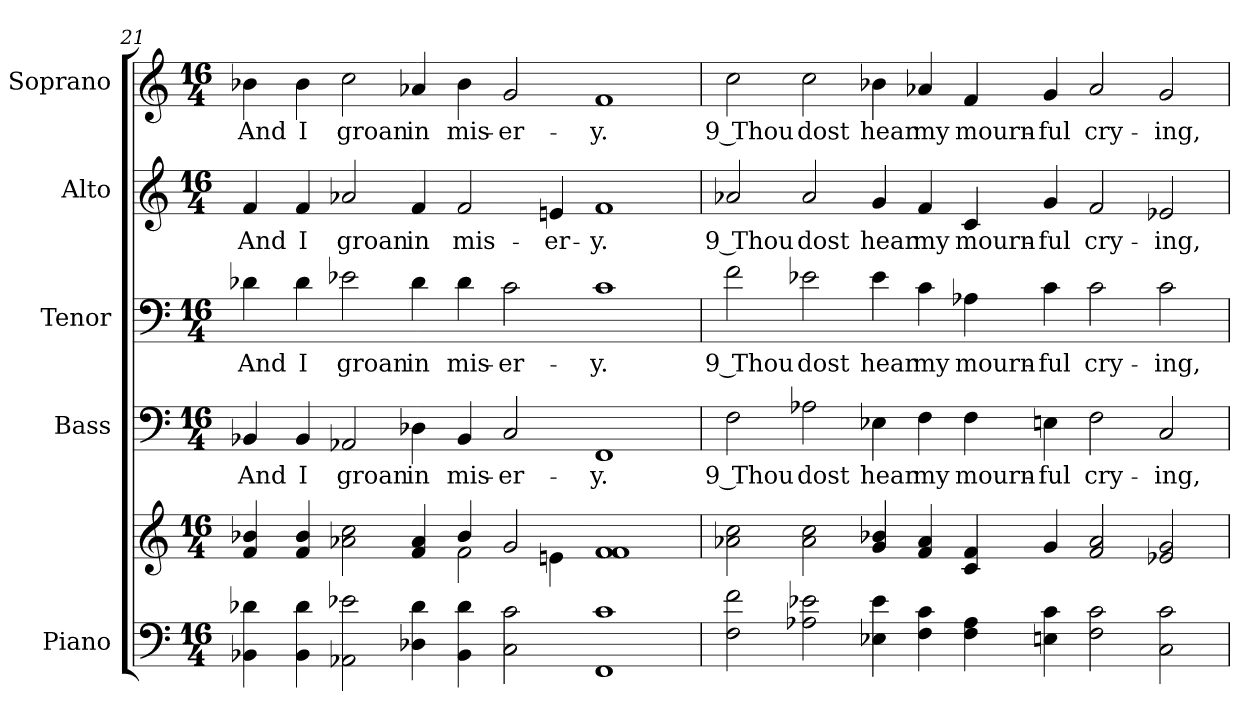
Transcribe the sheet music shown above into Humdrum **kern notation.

**kern	**kern	**kern	**text	**kern	**text	**kern	**text	**kern	**text
*part5	*part5	*part4	*part4	*part3	*part3	*part2	*part2	*part1	*part1
*staff6	*staff5	*staff4	*staff4	*staff3	*staff3	*staff2	*staff2	*staff1	*staff1
*I"Piano	*	*I"Bass	*	*I"Tenor	*	*I"Alto	*	*I"Soprano	*
*I'Pno.	*	*I'B.	*	*I'T.	*	*I'A.	*	*I'S.	*
*clefF4	*clefG2	*clefF4	*	*clefF4	*	*clefG2	*	*clefG2	*
*k[]	*k[]	*k[]	*	*k[]	*	*k[]	*	*k[]	*
*C:	*C:	*C:	*	*C:	*	*C:	*	*C:	*
*M16/4	*M16/4	*M16/4	*	*M16/4	*	*M16/4	*	*M16/4	*
=21	=21	=21	=21	=21	=21	=21	=21	=21	=21
*	*^	*	*	*	*	*	*	*	*
!	!	!	!	!LO:LY:b:color=#000000	!	!	!	!	!	!
!	!	!	!	!	!	!LO:LY:b:color=#000000	!	!	!	!
!	!	!	!	!	!	!	!	!LO:LY:b:color=#000000	!	!
!	!	!	!	!	!	!	!	!	!	!LO:LY:b:color=#000000
4BB-Xi\ 4d-Xi	4fi/ 4b-Xi	2ryy	4BB-Xi/	And	4d-Xi\	And	4fi/	And	4b-Xi\	And
!	!	!	!	!LO:LY:b:color=#000000	!	!	!	!	!	!
!	!	!	!	!	!	!LO:LY:b:color=#000000	!	!	!	!
!	!	!	!	!	!	!	!	!LO:LY:b:color=#000000	!	!
!	!	!	!	!	!	!	!	!	!	!LO:LY:b:color=#000000
4BB-i\ 4d-i	4fi/ 4b-i	.	4BB-i/	I	4d-i\	I	4fi/	I	4b-i\	I
!	!	!	!	!LO:LY:b:color=#000000	!	!	!	!	!	!
!	!	!	!	!	!	!LO:LY:b:color=#000000	!	!	!	!
!	!	!	!	!	!	!	!	!LO:LY:b:color=#000000	!	!
!	!	!	!	!	!	!	!	!	!	!LO:LY:b:color=#000000
2AA-Xi\ 2e-Xi	2a-Xi\ 2cci	2ryy	2AA-Xi/	groan	2e-Xi\	groan	2a-Xi/	groan	2cci\	groan
!	!	!	!	!LO:LY:b:color=#000000	!	!	!	!	!	!
!	!	!	!	!	!	!LO:LY:b:color=#000000	!	!	!	!
!	!	!	!	!	!	!	!	!LO:LY:b:color=#000000	!	!
!	!	!	!	!	!	!	!	!	!	!LO:LY:b:color=#000000
4D-Xi\ 4d-i	4fi/ 4a-i	4ryy	4D-Xi\	in	4d-i\	in	4fi/	in	4a-Xi/	in
!	!	!	!	!LO:LY:b:color=#000000	!	!	!	!	!	!
!	!	!	!	!	!	!LO:LY:b:color=#000000	!	!	!	!
!	!	!	!	!	!	!	!	!LO:LY:b:color=#000000	!	!
!	!	!	!	!	!	!	!	!	!	!LO:LY:b:color=#000000
4BB-i\ 4d-i	4b-i/	2fi\	4BB-i/	mis-	4d-i\	mis-	2fi/	mis-	4b-i\	mis-
!	!	!	!	!LO:LY:b:color=#000000	!	!	!	!	!	!
!	!	!	!	!	!	!LO:LY:b:color=#000000	!	!	!	!
!	!	!	!	!	!	!	!	!	!	!LO:LY:b:color=#000000
2Ci\ 2ci	2gi/	.	2Ci/	-er-	2ci\	-er-	.	.	2gi/	-er-
!	!	!	!	!	!	!	!	!LO:LY:b:color=#000000	!	!
.	.	4eni\	.	.	.	.	4eni/	-er-	.	.
!	!	!	!	!LO:LY:b:color=#000000	!	!	!	!	!	!
!	!	!	!	!	!	!LO:LY:b:color=#000000	!	!	!	!
!	!	!	!	!	!	!	!	!LO:LY:b:color=#000000	!	!
!	!	!	!	!	!	!	!	!	!	!LO:LY:b:color=#000000
1FFi 1ci	1fi 1fi	1ryy	1FFi	-y.	1ci	-y.	1fi	-y.	1fi	-y.
*	*v	*v	*	*	*	*	*	*	*	*
!!LO:PB:g=z
=22	=22	=22	=22	=22	=22	=22	=22	=22	=22
*	*^	*	*	*	*	*	*	*	*
!	!	!	!	!LO:LY:b:color=#000000	!	!	!	!	!	!
*	*v	*v	*	*	*	*	*	*	*	*
*	*^	*	*	*	*	*	*	*	*
!	!	!	!	!	!	!LO:LY:b:color=#000000	!	!	!	!
*	*v	*v	*	*	*	*	*	*	*	*
*	*^	*	*	*	*	*	*	*	*
!	!	!	!	!	!	!	!	!LO:LY:b:color=#000000	!	!
*	*v	*v	*	*	*	*	*	*	*	*
*	*^	*	*	*	*	*	*	*	*
!	!	!	!	!	!	!	!	!	!	!LO:LY:b:color=#000000
*	*v	*v	*	*	*	*	*	*	*	*
2Fi\ 2fi	2a-Xi\ 2cci	2Fi\	9 Thou	2fi\	9 Thou	2a-Xi/	9 Thou	2cci\	9 Thou
!	!	!	!LO:LY:b:color=#000000	!	!	!	!	!	!
!	!	!	!	!	!LO:LY:b:color=#000000	!	!	!	!
!	!	!	!	!	!	!	!LO:LY:b:color=#000000	!	!
!	!	!	!	!	!	!	!	!	!LO:LY:b:color=#000000
2A-Xi\ 2e-Xi	2a-i\ 2cci	2A-Xi\	dost	2e-Xi\	dost	2a-i/	dost	2cci\	dost
!	!	!	!LO:LY:b:color=#000000	!	!	!	!	!	!
!	!	!	!	!	!LO:LY:b:color=#000000	!	!	!	!
!	!	!	!	!	!	!	!LO:LY:b:color=#000000	!	!
!	!	!	!	!	!	!	!	!	!LO:LY:b:color=#000000
4E-Xi\ 4e-i	4gi/ 4b-Xi	4E-Xi\	hear	4e-i\	hear	4gi/	hear	4b-Xi\	hear
!	!	!	!LO:LY:b:color=#000000	!	!	!	!	!	!
!	!	!	!	!	!LO:LY:b:color=#000000	!	!	!	!
!	!	!	!	!	!	!	!LO:LY:b:color=#000000	!	!
!	!	!	!	!	!	!	!	!	!LO:LY:b:color=#000000
4Fi\ 4ci	4fi/ 4a-i	4Fi\	my	4ci\	my	4fi/	my	4a-Xi/	my
!	!	!	!LO:LY:b:color=#000000	!	!	!	!	!	!
!	!	!	!	!	!LO:LY:b:color=#000000	!	!	!	!
!	!	!	!	!	!	!	!LO:LY:b:color=#000000	!	!
!	!	!	!	!	!	!	!	!	!LO:LY:b:color=#000000
4Fi\ 4A-i	4ci/ 4fi	4Fi\	mourn-	4A-Xi\	mourn-	4ci/	mourn-	4fi/	mourn-
!	!	!	!LO:LY:b:color=#000000	!	!	!	!	!	!
!	!	!	!	!	!LO:LY:b:color=#000000	!	!	!	!
!	!	!	!	!	!	!	!LO:LY:b:color=#000000	!	!
!	!	!	!	!	!	!	!	!	!LO:LY:b:color=#000000
4Eni\ 4ci	4gi/	4Eni\	-ful	4ci\	-ful	4gi/	-ful	4gi/	-ful
!	!	!	!LO:LY:b:color=#000000	!	!	!	!	!	!
!	!	!	!	!	!LO:LY:b:color=#000000	!	!	!	!
!	!	!	!	!	!	!	!LO:LY:b:color=#000000	!	!
!	!	!	!	!	!	!	!	!	!LO:LY:b:color=#000000
2Fi\ 2ci	2fi/ 2a-i	2Fi\	cry-	2ci\	cry-	2fi/	cry-	2a-i/	cry-
!	!	!	!LO:LY:b:color=#000000	!	!	!	!	!	!
!	!	!	!	!	!LO:LY:b:color=#000000	!	!	!	!
!	!	!	!	!	!	!	!LO:LY:b:color=#000000	!	!
!	!	!	!	!	!	!	!	!	!LO:LY:b:color=#000000
2Ci\ 2ci	2e-Xi/ 2gi	2Ci/	-ing,	2ci\	-ing,	2e-Xi/	-ing,	2gi/	-ing,
=	=	=	=	=	=	=	=	=	=
*-	*-	*-	*-	*-	*-	*-	*-	*-	*-
